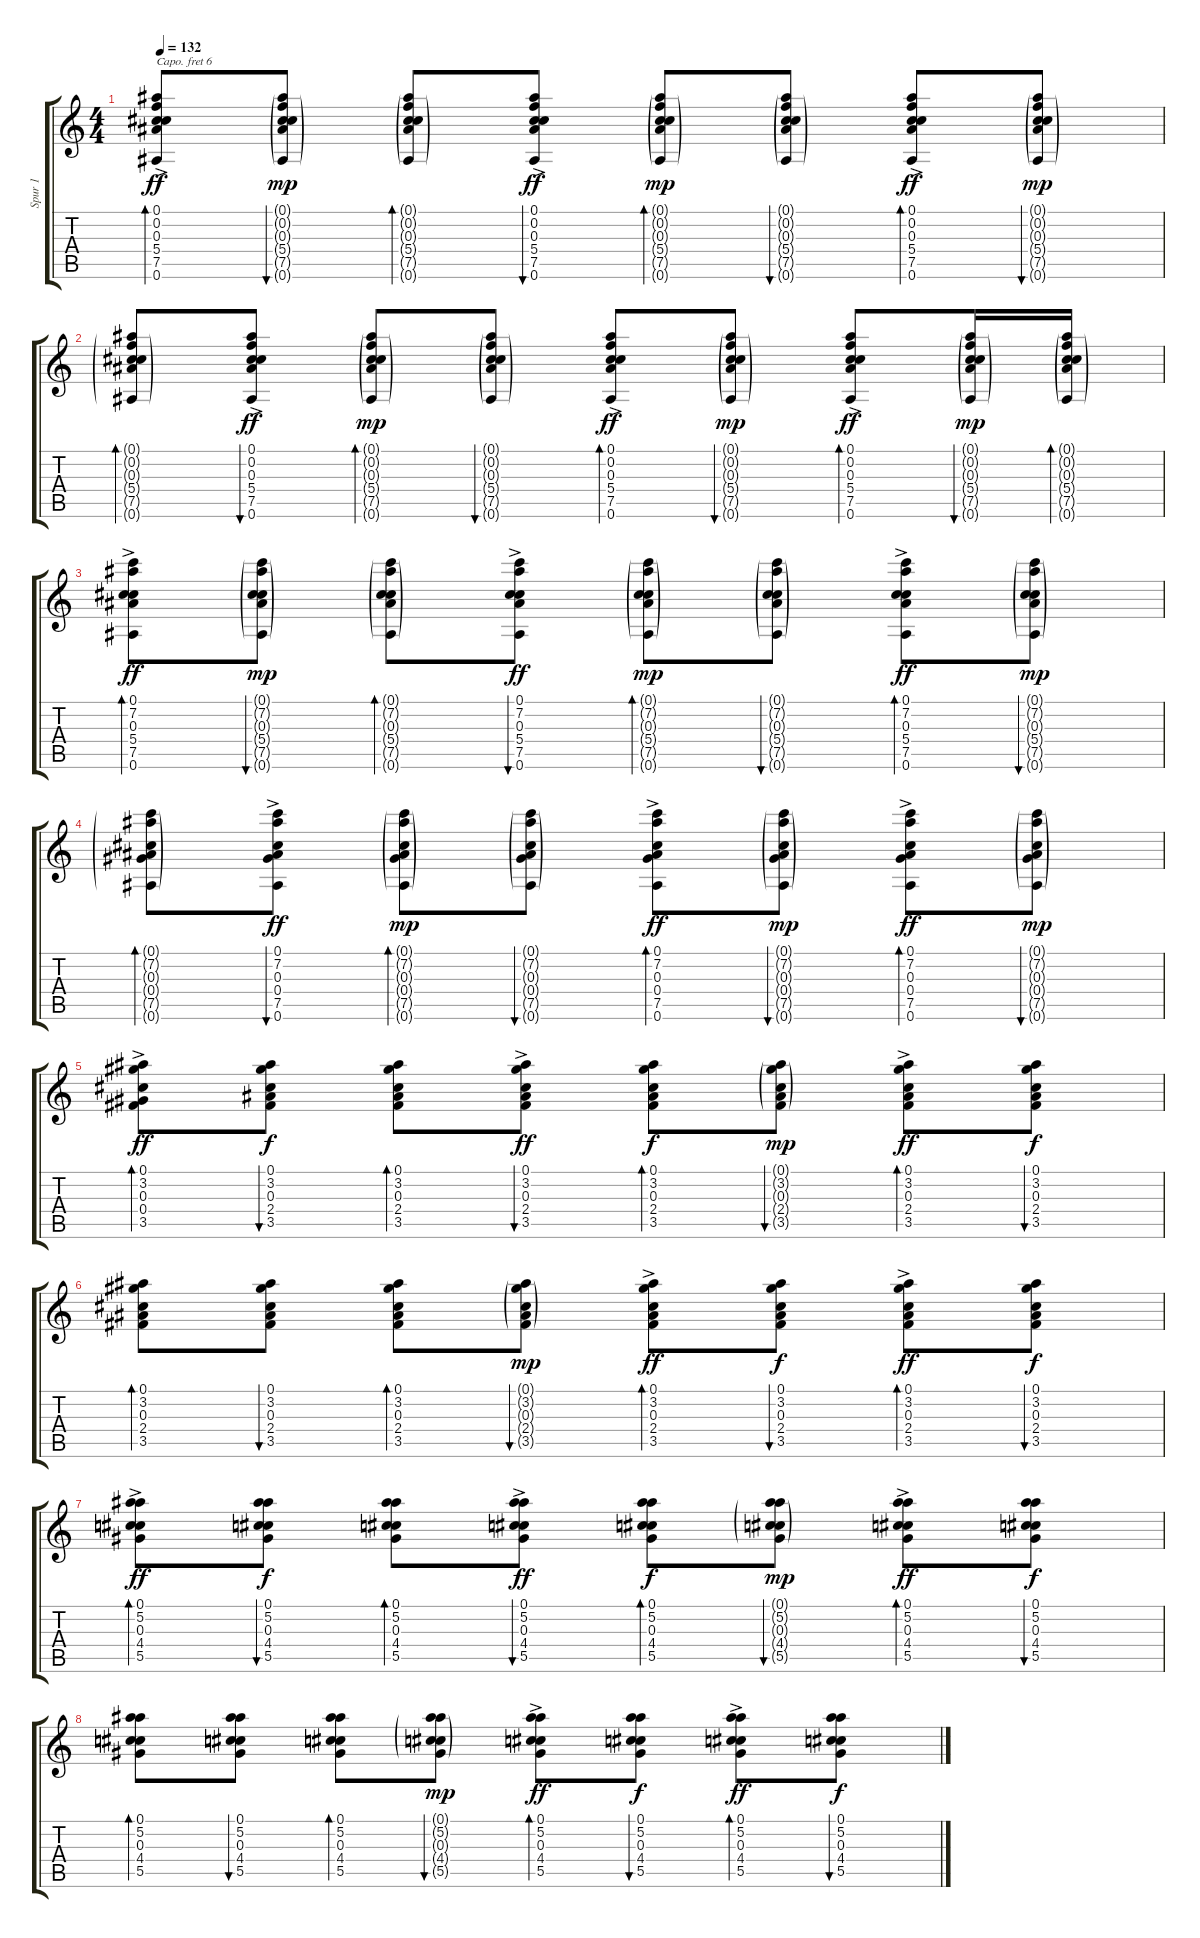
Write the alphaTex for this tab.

\track ("Spur 1" "Spur 1") {instrument acousticguitarnylon}
\staff {score tabs}
\capo 6
\tuning (E4 B3 G3 D3 A2 E2) {hide}
\ts (4 4)
\tempo 132
\clef g2
\ks c
(0.1{ac} 0.2{ac} 0.3{ac} 5.4{ac} 7.5{ac} 0.6{ac}).8{bd 240 dy ff} (0.1{g} 0.2{g} 0.3{g} 5.4{g} 7.5{g} 0.6{g}).8{bu 60 dy mp} (0.1{g} 0.2{g} 0.3{g} 5.4{g} 7.5{g} 0.6{g}).8{bd 60} (0.1{ac} 0.2{ac} 0.3{ac} 5.4{ac} 7.5{ac} 0.6{ac}).8{bu 60 dy ff} (0.1{g} 0.2{g} 0.3{g} 5.4{g} 7.5{g} 0.6{g}).8{bd 60 dy mp} (0.1{g} 0.2{g} 0.3{g} 5.4{g} 7.5{g} 0.6{g}).8{bu 60} (0.1{ac} 0.2{ac} 0.3{ac} 5.4{ac} 7.5{ac} 0.6{ac}).8{bd 60 dy ff} (0.1{g} 0.2{g} 0.3{g} 5.4{g} 7.5{g} 0.6{g}).8{bu 60 dy mp} |
(0.1{g} 0.2{g} 0.3{g} 5.4{g} 7.5{g} 0.6{g}).8{bd 60} (0.1{ac} 0.2{ac} 0.3{ac} 5.4{ac} 7.5{ac} 0.6{ac}).8{bu 60 dy ff} (0.1{g} 0.2{g} 0.3{g} 5.4{g} 7.5{g} 0.6{g}).8{bd 60 dy mp} (0.1{g} 0.2{g} 0.3{g} 5.4{g} 7.5{g} 0.6{g}).8{bu 60} (0.1{ac} 0.2{ac} 0.3{ac} 5.4{ac} 7.5{ac} 0.6{ac}).8{bd 60 dy ff} (0.1{g} 0.2{g} 0.3{g} 5.4{g} 7.5{g} 0.6{g}).8{bu 60 dy mp} (0.1{ac} 0.2{ac} 0.3{ac} 5.4{ac} 7.5{ac} 0.6{ac}).8{bd 60 dy ff} (0.1{g} 0.2{g} 0.3{g} 5.4{g} 7.5{g} 0.6{g}).16{bu 60 dy mp} (0.1{g} 0.2{g} 0.3{g} 5.4{g} 7.5{g} 0.6{g}).16{bd 60} |
(0.1{ac} 7.2{ac} 0.3{ac} 5.4{ac} 7.5{ac} 0.6{ac}).8{bd 240 dy ff} (0.1{g} 7.2{g} 0.3{g} 5.4{g} 7.5{g} 0.6{g}).8{bu 60 dy mp} (0.1{g} 7.2{g} 0.3{g} 5.4{g} 7.5{g} 0.6{g}).8{bd 60} (0.1{ac} 7.2{ac} 0.3{ac} 5.4{ac} 7.5{ac} 0.6{ac}).8{bu 60 dy ff} (0.1{g} 7.2{g} 0.3{g} 5.4{g} 7.5{g} 0.6{g}).8{bd 60 dy mp} (0.1{g} 7.2{g} 0.3{g} 5.4{g} 7.5{g} 0.6{g}).8{bu 60} (0.1{ac} 7.2{ac} 0.3{ac} 5.4{ac} 7.5{ac} 0.6{ac}).8{bd 60 dy ff} (0.1{g} 7.2{g} 0.3{g} 5.4{g} 7.5{g} 0.6{g}).8{bu 60 dy mp} |
(0.1{g} 7.2{g} 0.3{g} 0.4{g} 7.5{g} 0.6{g}).8{bd 60} (0.1{ac} 7.2{ac} 0.3{ac} 0.4{ac} 7.5{ac} 0.6{ac}).8{bu 60 dy ff} (0.1{g} 7.2{g} 0.3{g} 0.4{g} 7.5{g} 0.6{g}).8{bd 60 dy mp} (0.1{g} 7.2{g} 0.3{g} 0.4{g} 7.5{g} 0.6{g}).8{bu 60} (0.1{ac} 7.2{ac} 0.3{ac} 0.4{ac} 7.5{ac} 0.6{ac}).8{bd 60 dy ff} (0.1{g} 7.2{g} 0.3{g} 0.4{g} 7.5{g} 0.6{g}).8{bu 60 dy mp} (0.1{ac} 7.2{ac} 0.3{ac} 0.4{ac} 7.5{ac} 0.6{ac}).8{bd 60 dy ff} (0.1{g} 7.2{g} 0.3{g} 0.4{g} 7.5{g} 0.6{g}).8{bu 60 dy mp} |
(0.1{ac} 3.2{ac} 0.3{ac} 0.4{ac} 3.5{ac}).8{bd 240 dy ff} (0.1 3.2 0.3 2.4 3.5).8{bu 60 dy f} (0.1 3.2 0.3 2.4 3.5).8{bd 60} (0.1{ac} 3.2{ac} 0.3{ac} 2.4{ac} 3.5{ac}).8{bu 60 dy ff} (0.1 3.2 0.3 2.4 3.5).8{bd 60 dy f} (0.1{g} 3.2{g} 0.3{g} 2.4{g} 3.5{g}).8{bu 60 dy mp} (0.1{ac} 3.2{ac} 0.3{ac} 2.4{ac} 3.5{ac}).8{bd 60 dy ff} (0.1 3.2 0.3 2.4 3.5).8{bu 60 dy f} |
(0.1 3.2 0.3 2.4 3.5).8{bd 60} (0.1 3.2 0.3 2.4 3.5).8{bu 60} (0.1 3.2 0.3 2.4 3.5).8{bd 60} (0.1{g} 3.2{g} 0.3{g} 2.4{g} 3.5{g}).8{bu 60 dy mp} (0.1{ac} 3.2{ac} 0.3{ac} 2.4{ac} 3.5{ac}).8{bd 60 dy ff} (0.1 3.2 0.3 2.4 3.5).8{bu 60 dy f} (0.1{ac} 3.2{ac} 0.3{ac} 2.4{ac} 3.5{ac}).8{bd 60 dy ff} (0.1 3.2 0.3 2.4 3.5).8{bu 60 dy f} |
(0.1{ac} 5.2{ac} 0.3{ac} 4.4{ac} 5.5{ac}).8{bd 240 dy ff} (0.1 5.2 0.3 4.4 5.5).8{bu 60 dy f} (0.1 5.2 0.3 4.4 5.5).8{bd 60} (0.1{ac} 5.2{ac} 0.3{ac} 4.4{ac} 5.5{ac}).8{bu 60 dy ff} (0.1 5.2 0.3 4.4 5.5).8{bd 60 dy f} (0.1{g} 5.2{g} 0.3{g} 4.4{g} 5.5{g}).8{bu 60 dy mp} (0.1{ac} 5.2{ac} 0.3{ac} 4.4{ac} 5.5{ac}).8{bd 60 dy ff} (0.1 5.2 0.3 4.4 5.5).8{bu 60 dy f} |
(0.1 5.2 0.3 4.4 5.5).8{bd 60} (0.1 5.2 0.3 4.4 5.5).8{bu 60} (0.1 5.2 0.3 4.4 5.5).8{bd 60} (0.1{g} 5.2{g} 0.3{g} 4.4{g} 5.5{g}).8{bu 60 dy mp} (0.1{ac} 5.2{ac} 0.3{ac} 4.4{ac} 5.5{ac}).8{bd 60 dy ff} (0.1 5.2 0.3 4.4 5.5).8{bu 60 dy f} (0.1{ac} 5.2{ac} 0.3{ac} 4.4{ac} 5.5{ac}).8{bd 60 dy ff} (0.1 5.2 0.3 4.4 5.5).8{bu 60 dy f}
